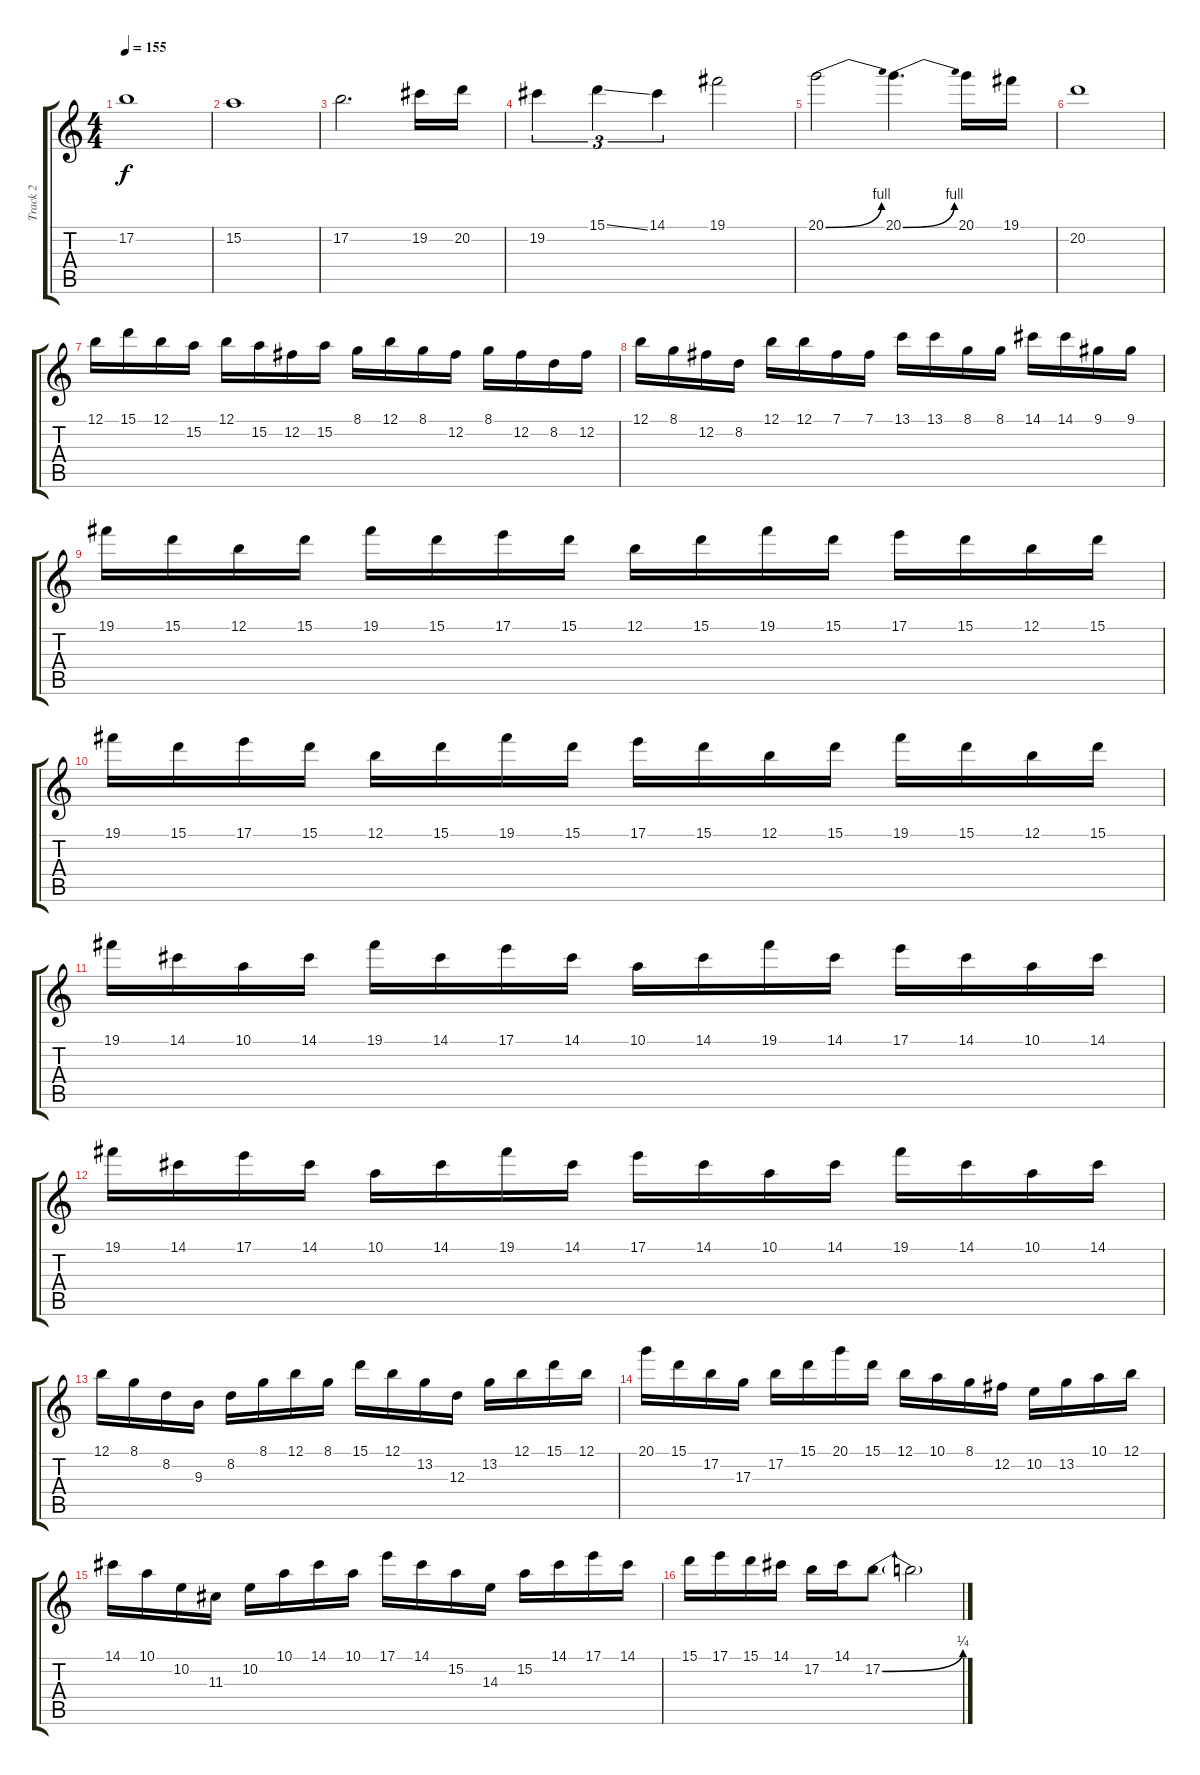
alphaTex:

\track ("Track 2" "Track 2") {instrument distortionguitar}
\staff {score tabs}
\tuning (B3 Gb3 D3 A2 E2 B1) {hide}
\ts (4 4)
\tempo 155
\clef g2
\ks c
17.2.1{dy f} |
15.2.1 |
17.2.2{d} 19.2.16 20.2.16 |
19.2.4{tu (3 2)} 15.1{ss}.4{tu (3 2)} 14.1.4{tu (3 2)} 19.1.2 |
20.1{be (bend 0 0 60 4)}.2 20.1{be (bend 0 0 60 4)}.4{d} 20.1.16 19.1.16 |
20.2.1 |
12.1.16 15.1.16 12.1.16 15.2.16 12.1.16 15.2.16 12.2.16 15.2.16 8.1.16 12.1.16 8.1.16 12.2.16 8.1.16 12.2.16 8.2.16 12.2.16 |
12.1.16 8.1.16 12.2.16 8.2.16 12.1.16 12.1.16 7.1.16 7.1.16 13.1.16 13.1.16 8.1.16 8.1.16 14.1.16 14.1.16 9.1.16 9.1.16 |
19.1.16 15.1.16 12.1.16 15.1.16 19.1.16 15.1.16 17.1.16 15.1.16 12.1.16 15.1.16 19.1.16 15.1.16 17.1.16 15.1.16 12.1.16 15.1.16 |
19.1.16 15.1.16 17.1.16 15.1.16 12.1.16 15.1.16 19.1.16 15.1.16 17.1.16 15.1.16 12.1.16 15.1.16 19.1.16 15.1.16 12.1.16 15.1.16 |
19.1.16 14.1.16 10.1.16 14.1.16 19.1.16 14.1.16 17.1.16 14.1.16 10.1.16 14.1.16 19.1.16 14.1.16 17.1.16 14.1.16 10.1.16 14.1.16 |
19.1.16 14.1.16 17.1.16 14.1.16 10.1.16 14.1.16 19.1.16 14.1.16 17.1.16 14.1.16 10.1.16 14.1.16 19.1.16 14.1.16 10.1.16 14.1.16 |
12.1.16 8.1.16 8.2.16 9.3.16 8.2.16 8.1.16 12.1.16 8.1.16 15.1.16 12.1.16 13.2.16 12.3.16 13.2.16 12.1.16 15.1.16 12.1.16 |
20.1.16 15.1.16 17.2.16 17.3.16 17.2.16 15.1.16 20.1.16 15.1.16 12.1.16 10.1.16 8.1.16 12.2.16 10.2.16 13.2.16 10.1.16 12.1.16 |
14.1.16 10.1.16 10.2.16 11.3.16 10.2.16 10.1.16 14.1.16 10.1.16 17.1.16 14.1.16 15.2.16 14.3.16 15.2.16 14.1.16 17.1.16 14.1.16 |
15.1.16 17.1.16 15.1.16 14.1.16 17.2.16 14.1.16 17.2{be (bend 0 0 60 1)}.8 17.2{t}.2
